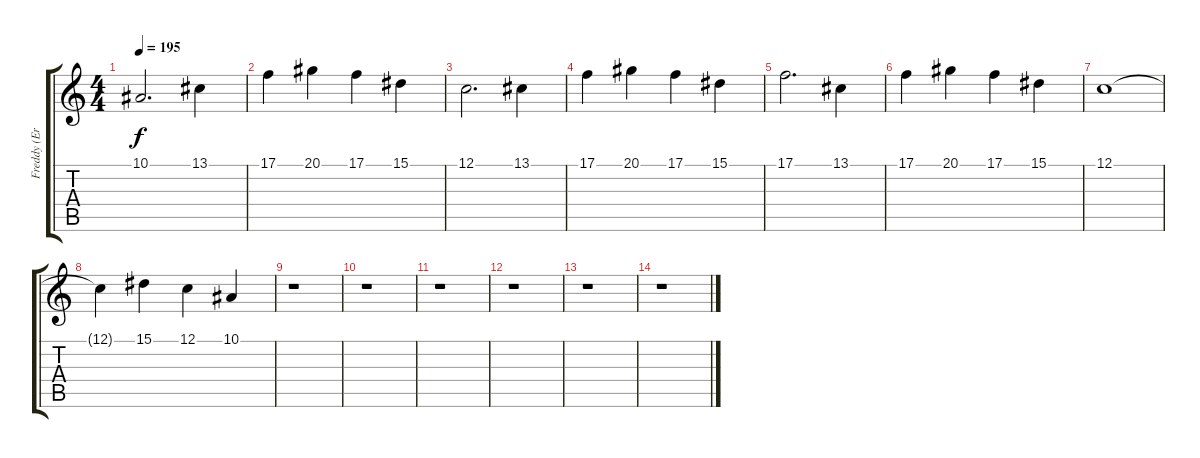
\track ("Freddy (Erhu)" "Freddy (Er") {instrument fiddle}
\staff {score tabs}
\tuning (C4 G3 Eb3 Bb2 F2 C2) {hide}
\ts (4 4)
\tempo 195
\clef g2
\ks c
10.1.2{d dy f} 13.1.4 |
17.1.4 20.1.4 17.1.4 15.1.4 |
12.1.2{d} 13.1.4 |
17.1.4 20.1.4 17.1.4 15.1.4 |
17.1.2{d} 13.1.4 |
17.1.4 20.1.4 17.1.4 15.1.4 |
12.1.1 |
12.1{t}.4 15.1.4 12.1.4 10.1.4 |
r.1 |
r.1 |
r.1 |
r.1 |
r.1 |
r.1
